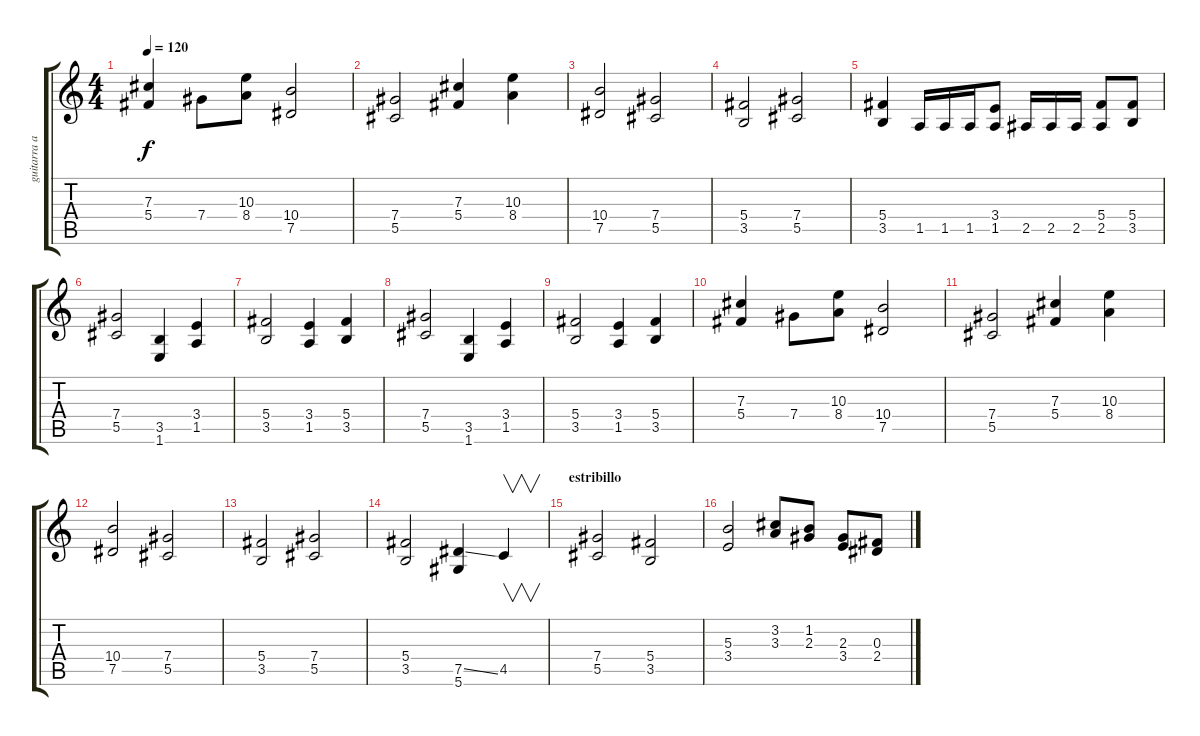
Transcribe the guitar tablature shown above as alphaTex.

\track ("guitarra acompañante" "guitarra a") {instrument overdrivenguitar}
\staff {score tabs}
\tuning (Eb4 Bb3 Gb3 Db3 Ab2 Eb2) {hide}
\ts (4 4)
\tempo 120
\clef g2
\ks c
(7.3 5.4).4{dy f} 7.4.8 (10.3 8.4).8 (10.4 7.5).2 |
(7.4 5.5).2 (7.3 5.4).4 (10.3 8.4).4 |
(10.4 7.5).2 (7.4 5.5).2 |
(5.4 3.5).2 (7.4 5.5).2 |
(5.4 3.5).4 1.5.16 1.5.16 1.5.16 (3.4 1.5).8 2.5.16 2.5.16 2.5.16 (5.4 2.5).8 (5.4 3.5).8 |
(7.4 5.5).2 (3.5 1.6).4 (3.4 1.5).4 |
(5.4 3.5).2 (3.4 1.5).4 (5.4 3.5).4 |
(7.4 5.5).2 (3.5 1.6).4 (3.4 1.5).4 |
(5.4 3.5).2 (3.4 1.5).4 (5.4 3.5).4 |
(7.3 5.4).4 7.4.8 (10.3 8.4).8 (10.4 7.5).2 |
(7.4 5.5).2 (7.3 5.4).4 (10.3 8.4).4 |
(10.4 7.5).2 (7.4 5.5).2 |
(5.4 3.5).2 (7.4 5.5).2 |
(5.4 3.5).2 (7.5{ss} 5.6).4 4.5.4{v} |
\section ("" "estribillo")
(7.4 5.5).2 (5.4 3.5).2 |
(5.3 3.4).2 (3.2 3.3).8 (1.2 2.3).8 (2.3 3.4).8 (0.3 2.4).8
